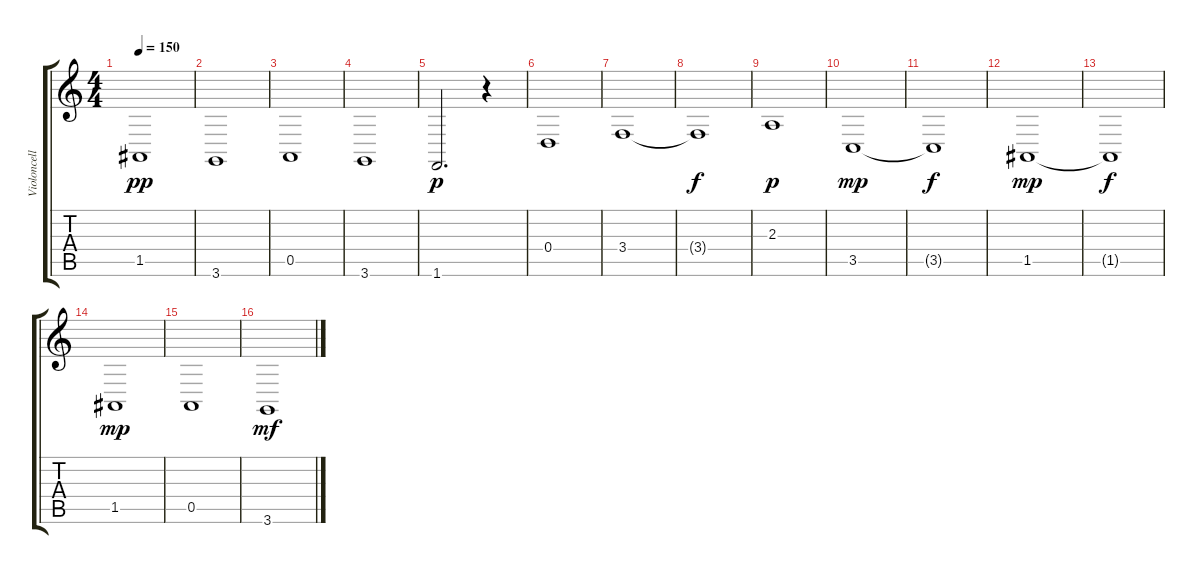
\track ("Violoncell" "Violoncell") {instrument stringensemble1}
\staff {score tabs}
\tuning (E4 B3 G3 D3 A2 E2) {hide}
\ts (4 4)
\tempo 150
\clef g2
\ks c
1.5.1{dy pp} |
3.6.1 |
0.5.1{volume 11} |
3.6.1 |
1.6.2{d dy p} r.4 |
0.4.1{volume 11} |
3.4.1 |
3.4{t}.1{dy f} |
2.3.1{dy p} |
3.5.1{dy mp volume 11} |
3.5{t}.1{dy f} |
1.5.1{dy mp} |
1.5{t}.1{dy f} |
1.5.1{dy mp} |
0.5.1 |
3.6.1{dy mf volume 11}
